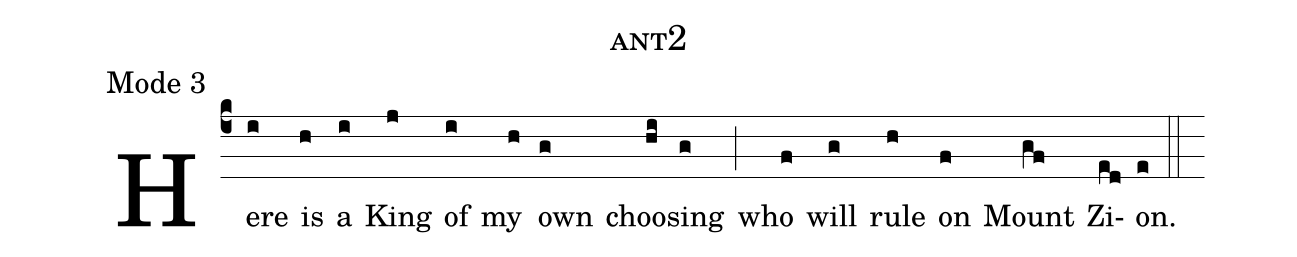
name: ant2;
annotation: Mode 3;
%%
(c4)
Here(i) is(h) a(i) King(j) of(i) my(h) own(g) choos(hi)ing(g) (;) who(f) will(g) rule(h) on(f) Mount(gf) Zi(ed)on.(e) (::)
